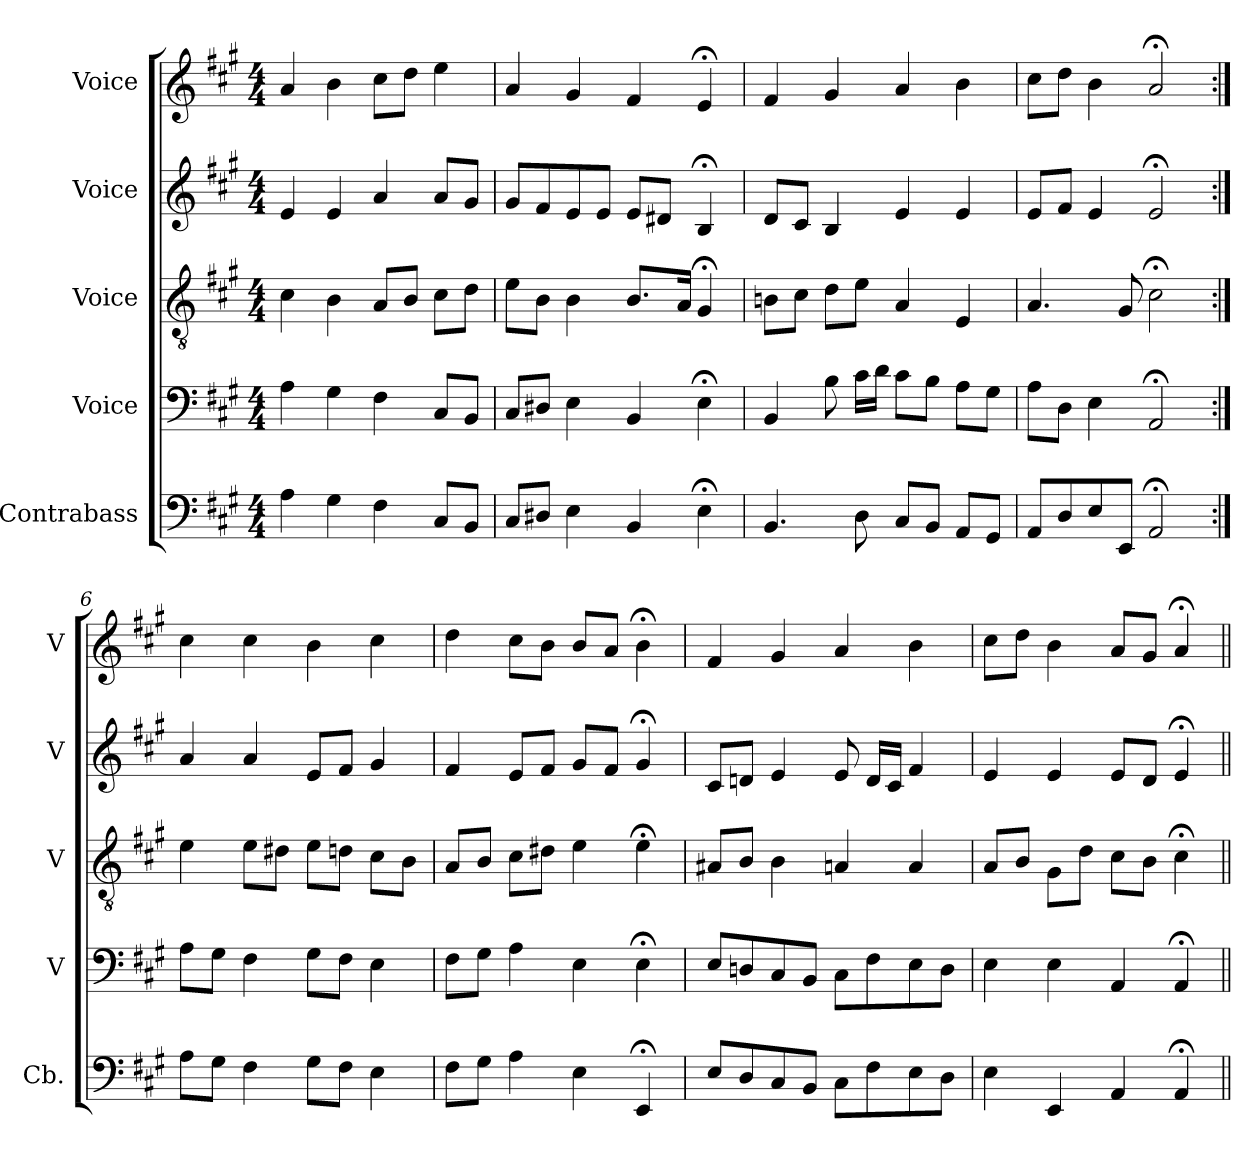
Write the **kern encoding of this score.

**kern	**kern	**kern	**kern	**kern
*part5	*part4	*part3	*part2	*part1
*staff5	*staff4	*staff3	*staff2	*staff1
*I"Contrabass	*I"Voice	*I"Voice	*I"Voice	*I"Voice
*I'Cb.	*I'V	*I'V	*I'V	*I'V
*clefF4	*clefF4	*clefGv2	*clefG2	*clefG2
*k[f#c#g#]	*k[f#c#g#]	*k[f#c#g#]	*k[f#c#g#]	*k[f#c#g#]
*M4/4	*M4/4	*M4/4	*M4/4	*M4/4
=	=	=	=	=
4A	4A	4c#	4e	4a
4G#	4G#	4B	4e	4b
4F#	4F#	8AL	4a	8cc#L
.	.	8BJ	.	8ddJ
8C#L	8C#L	8c#L	8aL	4ee
8BBJ	8BBJ	8dJ	8g#J	.
=3	=3	=3	=3	=3
8C#L	8C#L	8eL	8g#L	4a
8D#XJ	8D#XJ	8BJ	8f#	.
4E	4E	4B	8e	4g#
.	.	.	8eJ	.
4BB	4BB	8.BL	8eL	4f#
.	.	.	8d#XJ	.
.	.	16AJk	.	.
4E;<	4E;<	4G#;<	4B;<	4e;<
=4	=4	=4	=4	=4
4.BB	4BB	8BnL	8dL	4f#
.	.	8c#J	8c#J	.
.	8B	8dL	4B	4g#
8D	16c#LL	8eJ	.	.
.	16dJJ	.	.	.
8C#L	8c#L	4A	4e	4a
8BBJ	8BJ	.	.	.
8AAL	8AL	4E	4e	4b
8GG#J	8G#J	.	.	.
=5	=5	=5	=5	=5
8AAL	8AL	4.A	8eL	8cc#L
8D	8DJ	.	8f#J	8ddJ
8E	4E	.	4e	4b
8EEJ	.	8G#	.	.
2AA;<	2AA;<	2c#;<	2e;<	2a;<
=6:|!	=6:|!	=6:|!	=6:|!	=6:|!
8AL	8AL	4e	4a	4cc#
8G#J	8G#J	.	.	.
4F#	4F#	8eL	4a	4cc#
.	.	8d#XJ	.	.
8G#L	8G#L	8eL	8eL	4b
8F#J	8F#J	8dnJ	8f#J	.
4E	4E	8c#L	4g#	4cc#
.	.	8BJ	.	.
=7	=7	=7	=7	=7
8F#L	8F#L	8AL	4f#	4dd
8G#J	8G#J	8BJ	.	.
4A	4A	8c#L	8eL	8cc#L
.	.	8d#XJ	8f#J	8bJ
4E	4E	4e	8g#L	8bL
.	.	.	8f#J	8aJ
4EE;<	4E;<	4e;<	4g#;<	4b;<
=8	=8	=8	=8	=8
8EL	8EL	8A#XL	8c#L	4f#
8D	8Dn	8BJ	8dnJ	.
8C#	8C#	4B	4e	4g#
8BBJ	8BBJ	.	.	.
8C#L	8C#L	4An	8e	4a
8F#	8F#	.	16dLL	.
.	.	.	16c#JJ	.
8E	8E	4A	4f#	4b
8DJ	8DJ	.	.	.
=9	=9	=9	=9	=9
4E	4E	8AL	4e	8cc#L
.	.	8BJ	.	8ddJ
4EE	4E	8G#L	4e	4b
.	.	8dJ	.	.
4AA	4AA	8c#L	8eL	8aL
.	.	8BJ	8dJ	8g#J
4AA;<	4AA;<	4c#;<	4e;<	4a;<
=||	=||	=||	=||	=||
*-	*-	*-	*-	*-
